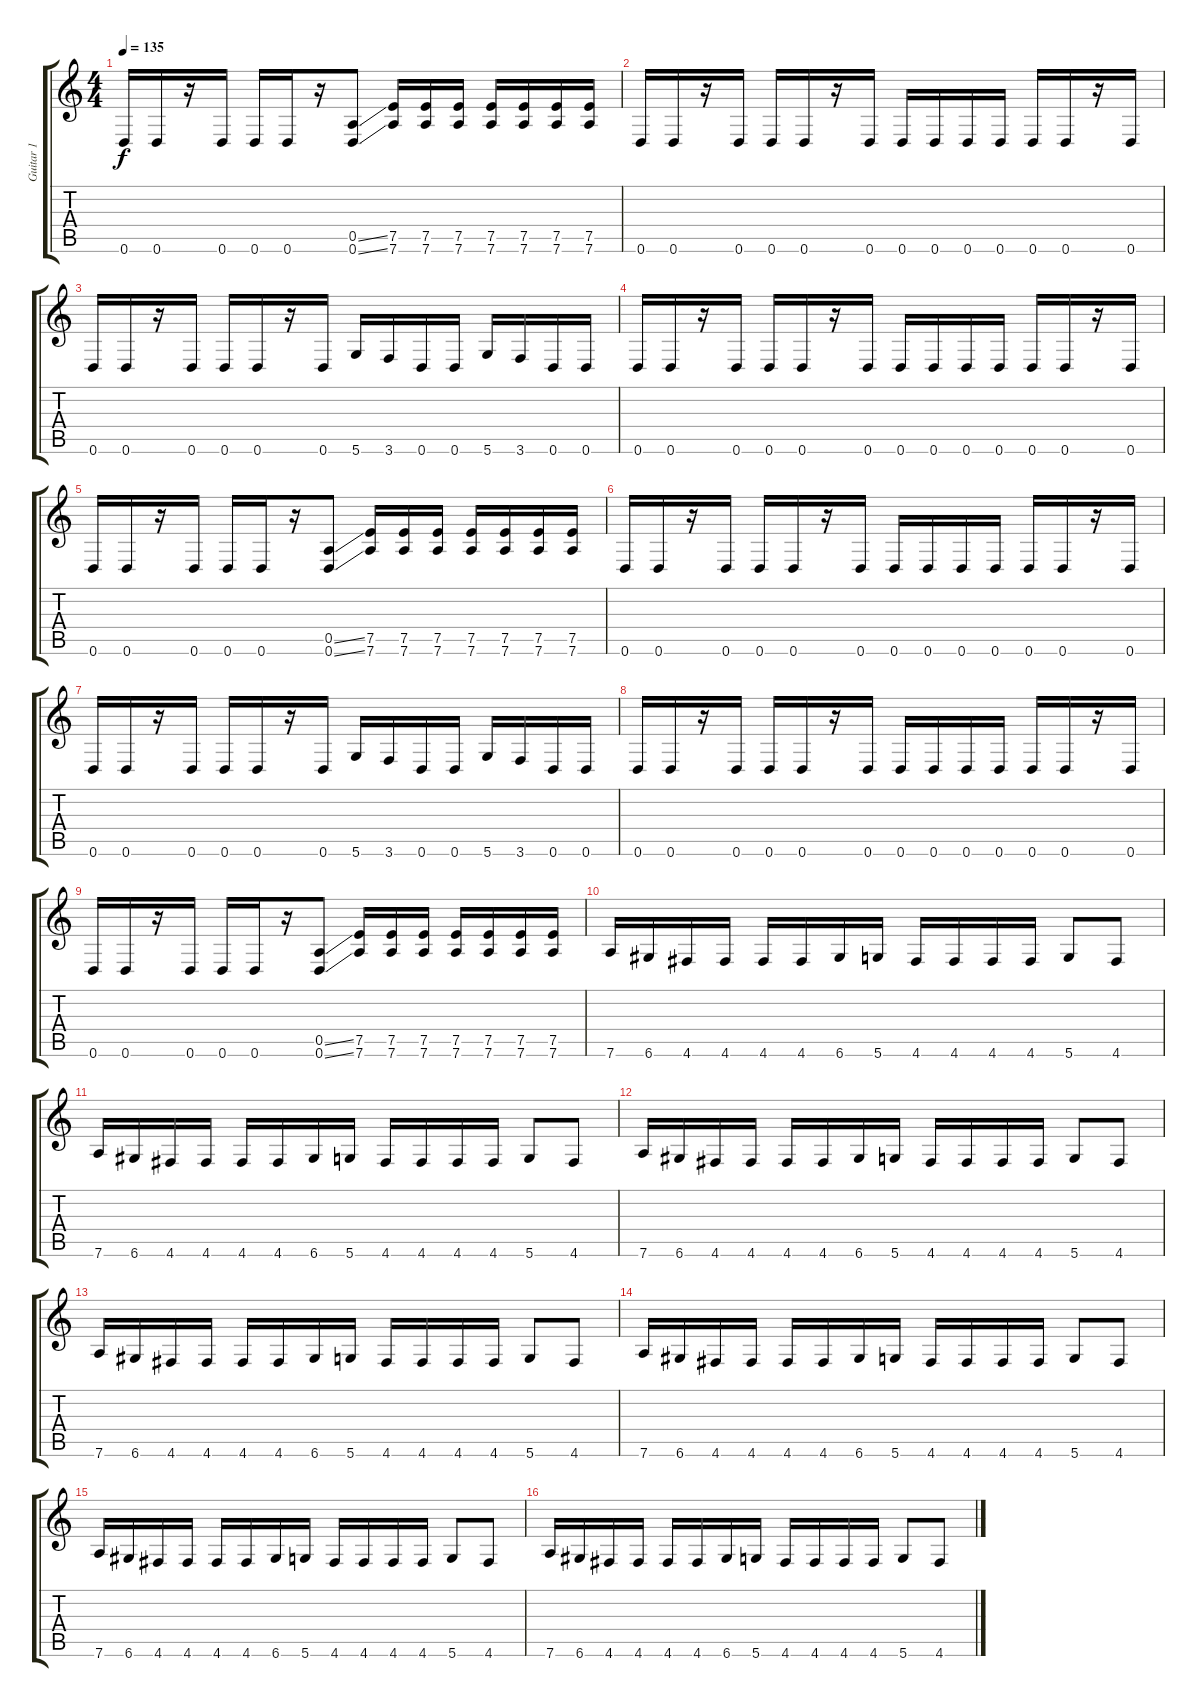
\track ("Guitar 1" "Guitar 1") {instrument distortionguitar}
\staff {score tabs}
\tuning (E4 B3 G3 D3 A2 D2) {hide}
\ts (4 4)
\tempo 135
\clef g2
\ks c
0.6.16{dy f} 0.6.16 r.16 0.6.16 0.6.16 0.6.16 r.16 (0.5{ss} 0.6{ss}).8 (7.5 7.6).16 (7.5 7.6).16 (7.5 7.6).16 (7.5 7.6).16 (7.5 7.6).16 (7.5 7.6).16 (7.5 7.6).16 |
0.6.16 0.6.16 r.16 0.6.16 0.6.16 0.6.16 r.16 0.6.16 0.6.16 0.6.16 0.6.16 0.6.16 0.6.16 0.6.16 r.16 0.6.16 |
0.6.16 0.6.16 r.16 0.6.16 0.6.16 0.6.16 r.16 0.6.16 5.6.16 3.6.16 0.6.16 0.6.16 5.6.16 3.6.16 0.6.16 0.6.16 |
0.6.16 0.6.16 r.16 0.6.16 0.6.16 0.6.16 r.16 0.6.16 0.6.16 0.6.16 0.6.16 0.6.16 0.6.16 0.6.16 r.16 0.6.16 |
0.6.16 0.6.16 r.16 0.6.16 0.6.16 0.6.16 r.16 (0.5{ss} 0.6{ss}).8 (7.5 7.6).16 (7.5 7.6).16 (7.5 7.6).16 (7.5 7.6).16 (7.5 7.6).16 (7.5 7.6).16 (7.5 7.6).16 |
0.6.16 0.6.16 r.16 0.6.16 0.6.16 0.6.16 r.16 0.6.16 0.6.16 0.6.16 0.6.16 0.6.16 0.6.16 0.6.16 r.16 0.6.16 |
0.6.16 0.6.16 r.16 0.6.16 0.6.16 0.6.16 r.16 0.6.16 5.6.16 3.6.16 0.6.16 0.6.16 5.6.16 3.6.16 0.6.16 0.6.16 |
0.6.16 0.6.16 r.16 0.6.16 0.6.16 0.6.16 r.16 0.6.16 0.6.16 0.6.16 0.6.16 0.6.16 0.6.16 0.6.16 r.16 0.6.16 |
0.6.16 0.6.16 r.16 0.6.16 0.6.16 0.6.16 r.16 (0.5{ss} 0.6{ss}).8 (7.5 7.6).16 (7.5 7.6).16 (7.5 7.6).16 (7.5 7.6).16 (7.5 7.6).16 (7.5 7.6).16 (7.5 7.6).16 |
7.6.16 6.6.16 4.6.16 4.6.16 4.6.16 4.6.16 6.6.16 5.6.16 4.6.16 4.6.16 4.6.16 4.6.16 5.6.8 4.6.8 |
7.6.16 6.6.16 4.6.16 4.6.16 4.6.16 4.6.16 6.6.16 5.6.16 4.6.16 4.6.16 4.6.16 4.6.16 5.6.8 4.6.8 |
7.6.16 6.6.16 4.6.16 4.6.16 4.6.16 4.6.16 6.6.16 5.6.16 4.6.16 4.6.16 4.6.16 4.6.16 5.6.8 4.6.8 |
7.6.16 6.6.16 4.6.16 4.6.16 4.6.16 4.6.16 6.6.16 5.6.16 4.6.16 4.6.16 4.6.16 4.6.16 5.6.8 4.6.8 |
7.6.16 6.6.16 4.6.16 4.6.16 4.6.16 4.6.16 6.6.16 5.6.16 4.6.16 4.6.16 4.6.16 4.6.16 5.6.8 4.6.8 |
7.6.16 6.6.16 4.6.16 4.6.16 4.6.16 4.6.16 6.6.16 5.6.16 4.6.16 4.6.16 4.6.16 4.6.16 5.6.8 4.6.8 |
7.6.16 6.6.16 4.6.16 4.6.16 4.6.16 4.6.16 6.6.16 5.6.16 4.6.16 4.6.16 4.6.16 4.6.16 5.6.8 4.6.8
